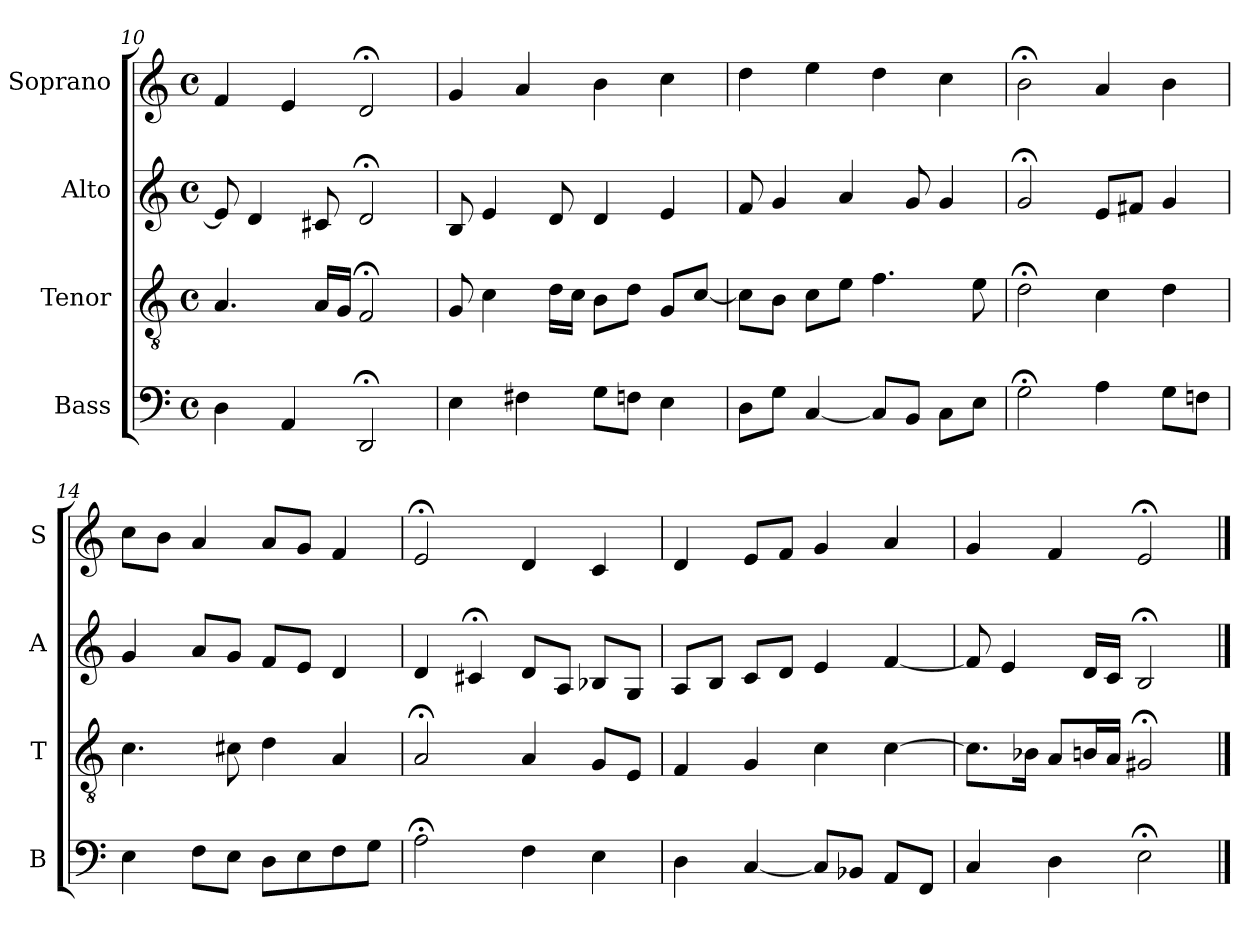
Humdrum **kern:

**kern	**kern	**kern	**kern
*part4	*part3	*part2	*part1
*staff4	*staff3	*staff2	*staff1
*I"Bass	*I"Tenor	*I"Alto	*I"Soprano
*I'B	*I'T	*I'A	*I'S
*clefF4	*clefGv2	*clefG2	*clefG2
*k[]	*k[]	*k[]	*k[]
*a:	*a:	*a:	*a:
*M4/4	*M4/4	*M4/4	*M4/4
*met(c)	*met(c)	*met(c)	*met(c)
=10	=10	=10	=10
4D	4.A	8e]	4f
.	.	4d	.
4AA	.	.	4e
.	16ALL	8c#X	.
.	16GJJ	.	.
2DD;<	2F;<	2d;<	2d;<
=11	=11	=11	=11
4E	8G	8B	4g
.	4c	4e	.
4F#X	.	.	4a
.	16dLL	8d	.
.	16cJJ	.	.
8GL	8BL	4d	4b
8FnJ	8dJ	.	.
4E	8GL	4e	4cc
.	[8cJ	.	.
=12	=12	=12	=12
8DL	8cL]	8f	4dd
8GJ	8BJ	4g	.
[4C	8cL	.	4ee
.	8eJ	4a	.
8CL]	4.f	.	4dd
8BBJ	.	8g	.
8CL	.	4g	4cc
8EJ	8e	.	.
=13	=13	=13	=13
2G;<	2d;<	2g;<	2b;<
4A	4c	8eL	4a
.	.	8f#XJ	.
8GL	4d	4g	4b
8FnJ	.	.	.
=14	=14	=14	=14
4E	4.c	4g	8ccL
.	.	.	8bJ
8FL	.	8aL	4a
8EJ	8c#X	8gJ	.
8DL	4d	8fL	8aL
8E	.	8eJ	8gJ
8F	4A	4d	4f
8GJ	.	.	.
=15	=15	=15	=15
2A;<	2A;<	4d	2e;<
.	.	4c#X;<	.
4F	4A	8dL	4d
.	.	8AJ	.
4Ei	8GiL	8B-XiL	4ci
.	8EJ	8GJ	.
=16	=16	=16	=16
4D	4F	8AL	4d
.	.	8BJ	.
[4C	4G	8cL	8eL
.	.	8dJ	8fJ
8CL]	4c	4e	4g
8BB-XJ	.	.	.
8AAL	[4c	[4f	4a
8FFJ	.	.	.
=17	=17	=17	=17
4C	8.cL]	8f]	4g
.	.	4e	.
.	16B-XJk	.	.
4D	8AL	.	4f
.	16BnL	16dLL	.
.	16AJJ	16cJJ	.
2E;<	2G#X;<	2B;<	2e;<
==	==	==	==
*-	*-	*-	*-
